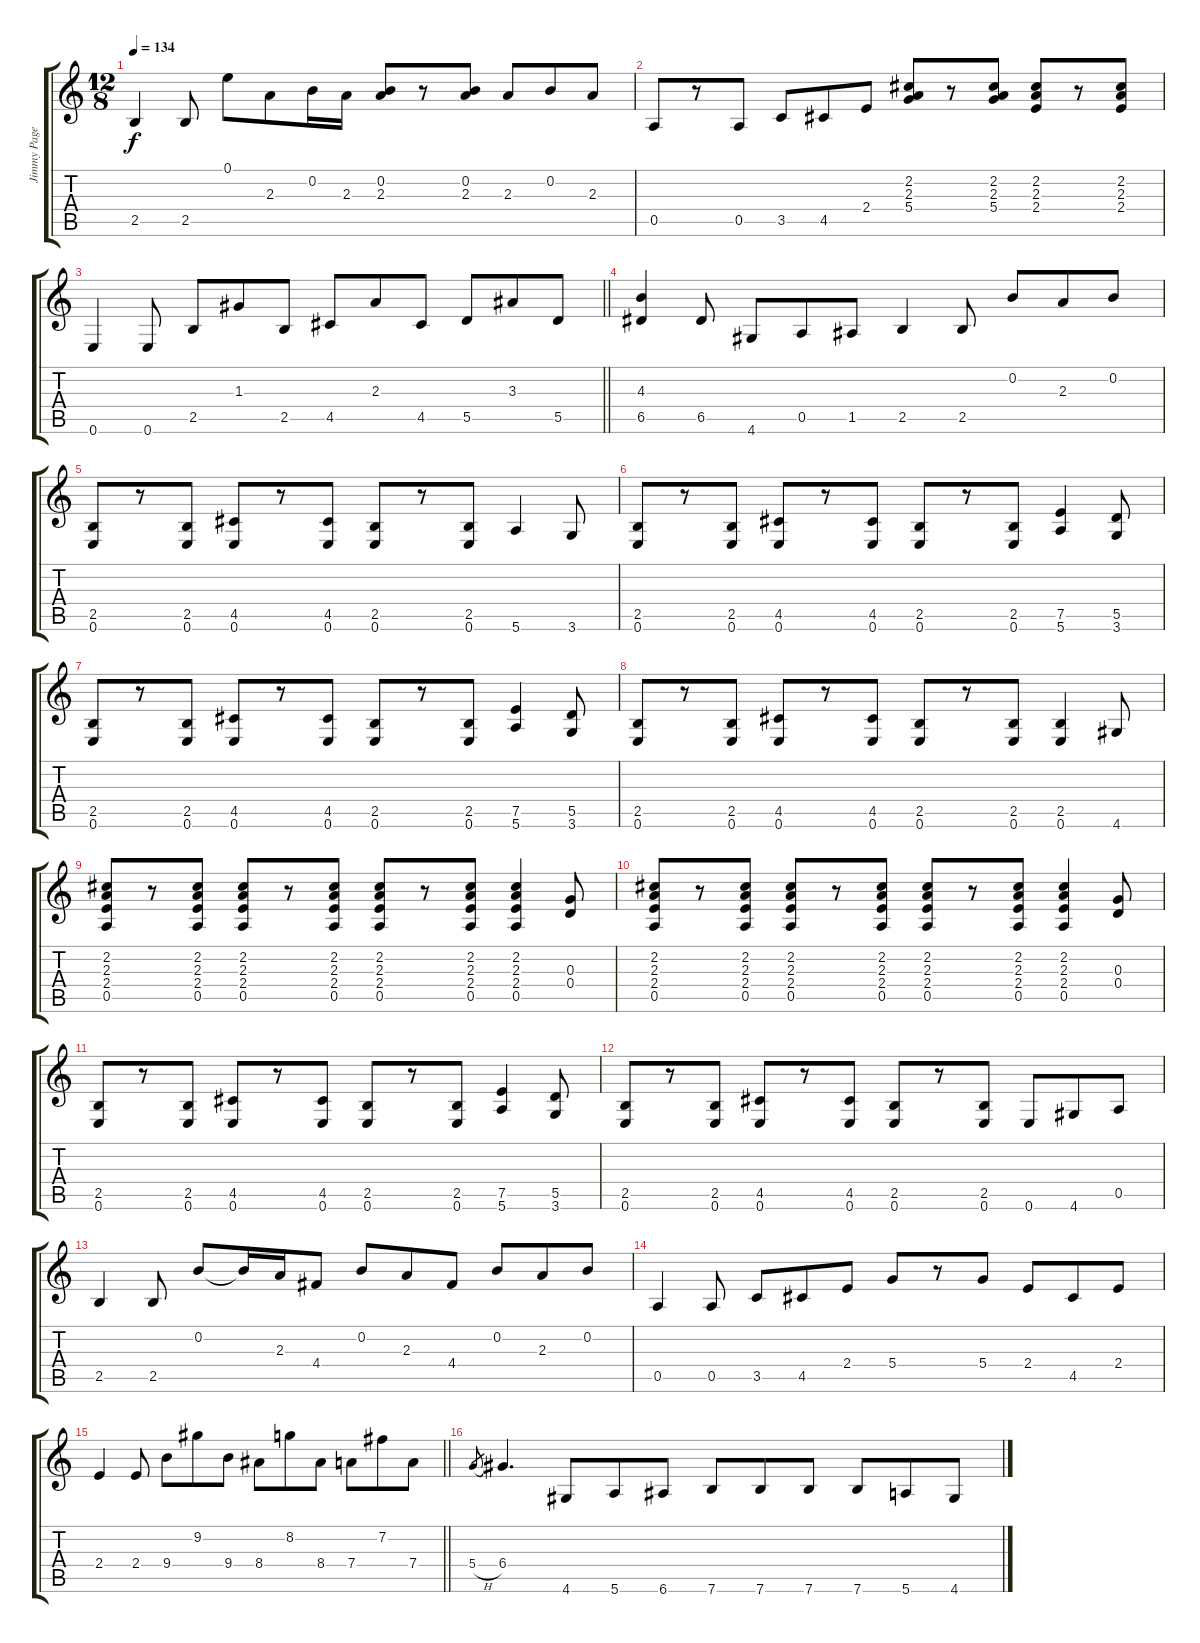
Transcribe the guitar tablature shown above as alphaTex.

\track ("Jimmy Page - Guitar" "Jimmy Page") {instrument overdrivenguitar}
\staff {score tabs}
\tuning (E4 B3 G3 D3 A2 E2) {hide}
\ts (12 8)
\tempo 134
\clef g2
\ks c
2.5.4{dy f} 2.5.8 0.1.8 2.3.8 0.2.16 2.3.16 (0.2 2.3).8 r.8 (0.2 2.3).8 2.3.8 0.2.8 2.3.8 |
0.5.8 r.8 0.5.8 3.5.8 4.5.8 2.4.8 (2.2 2.3 5.4).8 r.8 (2.2 2.3 5.4).8 (2.2 2.3 2.4).8 r.8 (2.2 2.3 2.4).8 |
\barLineRight lightlight
0.6.4 0.6.8 2.5.8 1.3.8 2.5.8 4.5.8 2.3.8 4.5.8 5.5.8 3.3.8 5.5.8 |
(4.3 6.5).4 6.5.8 4.6.8 0.5.8 1.5.8 2.5.4 2.5.8 0.2.8 2.3.8 0.2.8 |
(2.5 0.6).8 r.8 (2.5 0.6).8 (4.5 0.6).8 r.8 (4.5 0.6).8 (2.5 0.6).8 r.8 (2.5 0.6).8 5.6.4 3.6.8 |
(2.5 0.6).8 r.8 (2.5 0.6).8 (4.5 0.6).8 r.8 (4.5 0.6).8 (2.5 0.6).8 r.8 (2.5 0.6).8 (7.5 5.6).4 (5.5 3.6).8 |
(2.5 0.6).8 r.8 (2.5 0.6).8 (4.5 0.6).8 r.8 (4.5 0.6).8 (2.5 0.6).8 r.8 (2.5 0.6).8 (7.5 5.6).4 (5.5 3.6).8 |
(2.5 0.6).8 r.8 (2.5 0.6).8 (4.5 0.6).8 r.8 (4.5 0.6).8 (2.5 0.6).8 r.8 (2.5 0.6).8 (2.5 0.6).4 4.6.8 |
(2.2 2.3 2.4 0.5).8 r.8 (2.2 2.3 2.4 0.5).8 (2.2 2.3 2.4 0.5).8 r.8 (2.2 2.3 2.4 0.5).8 (2.2 2.3 2.4 0.5).8 r.8 (2.2 2.3 2.4 0.5).8 (2.2 2.3 2.4 0.5).4 (0.3 0.4).8 |
(2.2 2.3 2.4 0.5).8 r.8 (2.2 2.3 2.4 0.5).8 (2.2 2.3 2.4 0.5).8 r.8 (2.2 2.3 2.4 0.5).8 (2.2 2.3 2.4 0.5).8 r.8 (2.2 2.3 2.4 0.5).8 (2.2 2.3 2.4 0.5).4 (0.3 0.4).8 |
(2.5 0.6).8 r.8 (2.5 0.6).8 (4.5 0.6).8 r.8 (4.5 0.6).8 (2.5 0.6).8 r.8 (2.5 0.6).8 (7.5 5.6).4 (5.5 3.6).8 |
(2.5 0.6).8 r.8 (2.5 0.6).8 (4.5 0.6).8 r.8 (4.5 0.6).8 (2.5 0.6).8 r.8 (2.5 0.6).8 0.6.8 4.6.8 0.5.8 |
2.5.4 2.5.8 0.2.8 0.2{t}.16 2.3.16 4.4.8 0.2.8 2.3.8 4.4.8 0.2.8 2.3.8 0.2.8 |
0.5.4 0.5.8 3.5.8 4.5.8 2.4.8 5.4.8 r.8 5.4.8 2.4.8 4.5.8 2.4.8 |
\barLineRight lightlight
2.4.4 2.4.8 9.4.8 9.2.8 9.4.8 8.4.8 8.2.8 8.4.8 7.4.8 7.2.8 7.4.8 |
5.4{h}.8{gr} 6.4.4{d} 4.6.8 5.6.8 6.6.8 7.6.8 7.6.8 7.6.8 7.6.8 5.6.8 4.6.8
